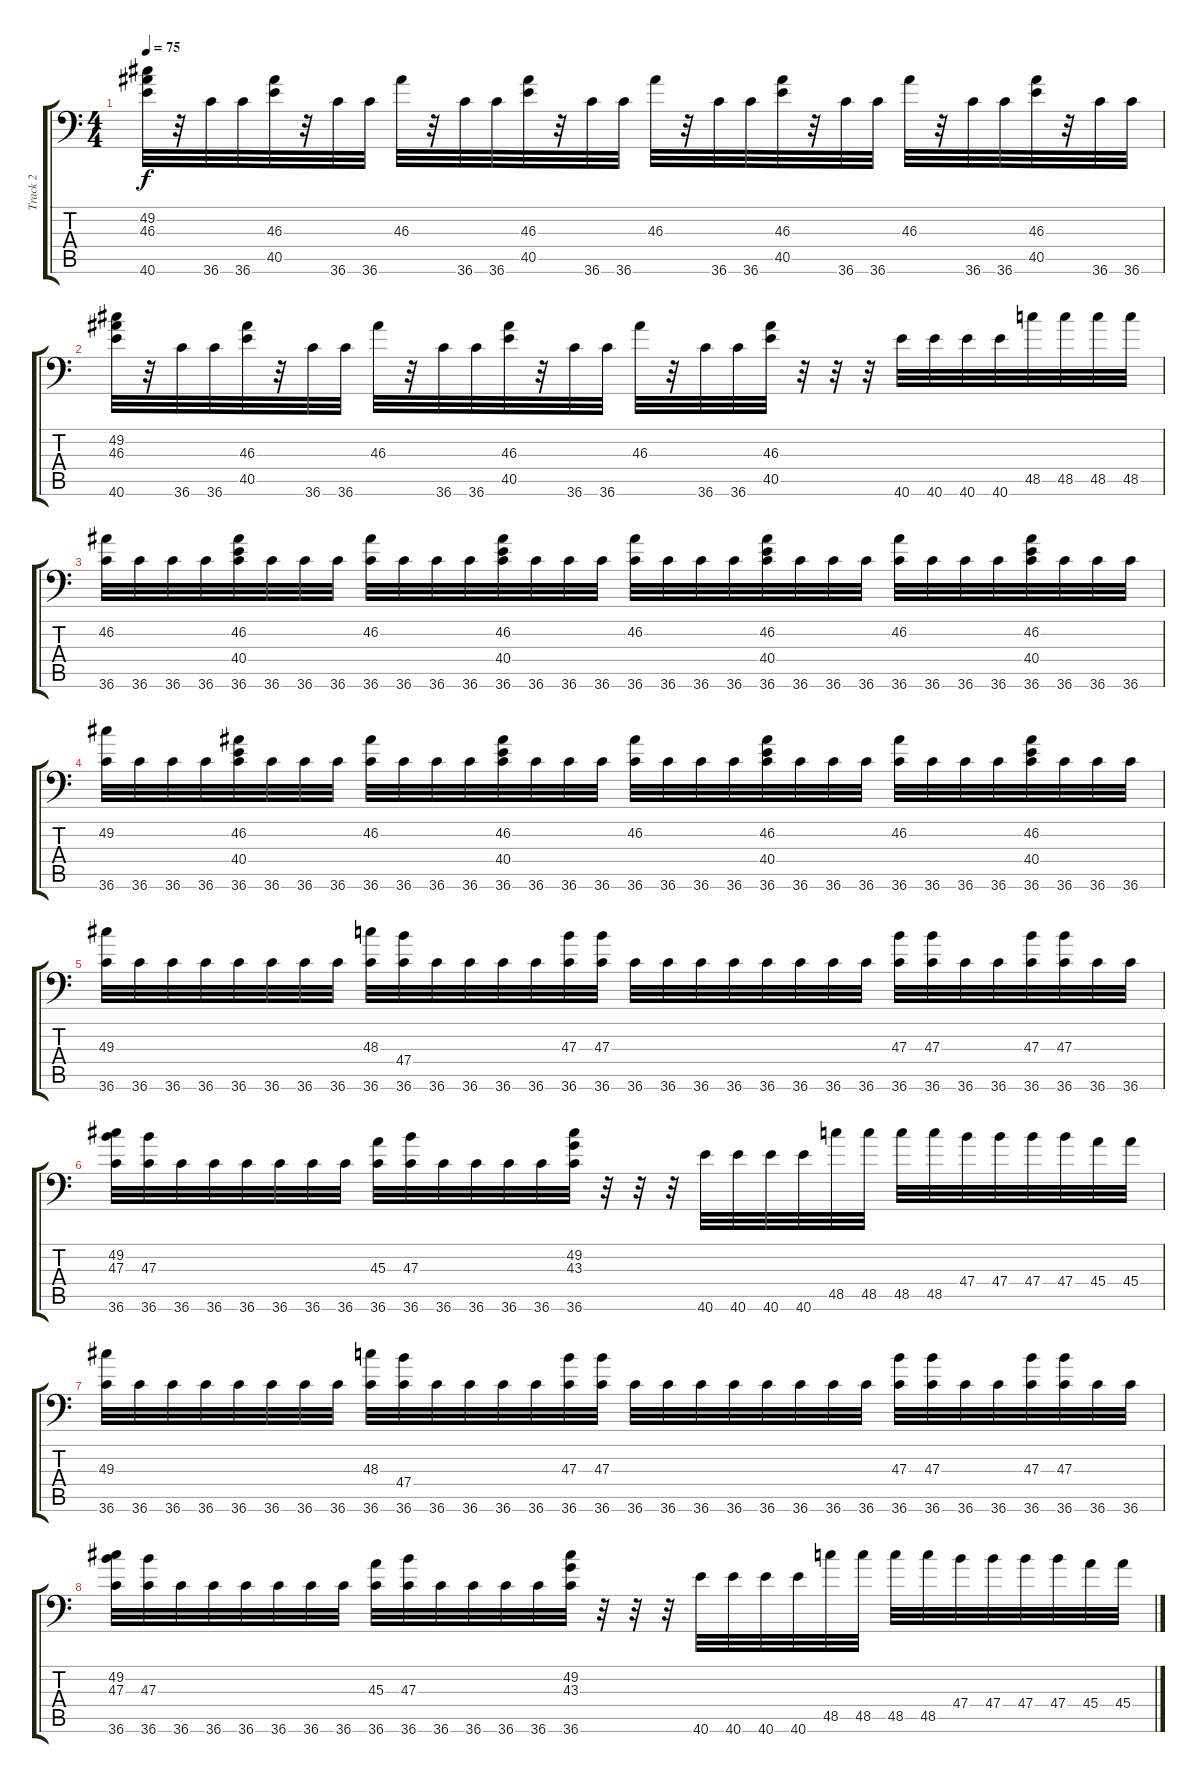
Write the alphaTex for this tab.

\track ("Track 2" "Track 2") {instrument acousticgrandpiano}
\staff {score tabs}
\tuning (C-1 C-1 C-1 C-1 C-1 C-1) {hide}
\ts (4 4)
\tempo 75
\clef f4
\ks c
(49.2 46.3 40.6).32{dy f} r.32 36.6.32 36.6.32 (46.3 40.5).32 r.32 36.6.32 36.6.32 46.3.32 r.32 36.6.32 36.6.32 (46.3 40.5).32 r.32 36.6.32 36.6.32 46.3.32 r.32 36.6.32 36.6.32 (46.3 40.5).32 r.32 36.6.32 36.6.32 46.3.32 r.32 36.6.32 36.6.32 (46.3 40.5).32 r.32 36.6.32 36.6.32 |
(49.2 46.3 40.6).32 r.32 36.6.32 36.6.32 (46.3 40.5).32 r.32 36.6.32 36.6.32 46.3.32 r.32 36.6.32 36.6.32 (46.3 40.5).32 r.32 36.6.32 36.6.32 46.3.32 r.32 36.6.32 36.6.32 (46.3 40.5).32 r.32 r.32 r.32 40.6.32 40.6.32 40.6.32 40.6.32 48.5.32 48.5.32 48.5.32 48.5.32 |
(46.2 36.6).32 36.6.32 36.6.32 36.6.32 (46.2 40.4 36.6).32 36.6.32 36.6.32 36.6.32 (46.2 36.6).32 36.6.32 36.6.32 36.6.32 (46.2 40.4 36.6).32 36.6.32 36.6.32 36.6.32 (46.2 36.6).32 36.6.32 36.6.32 36.6.32 (46.2 40.4 36.6).32 36.6.32 36.6.32 36.6.32 (46.2 36.6).32 36.6.32 36.6.32 36.6.32 (46.2 40.4 36.6).32 36.6.32 36.6.32 36.6.32 |
(49.2 36.6).32 36.6.32 36.6.32 36.6.32 (46.2 40.4 36.6).32 36.6.32 36.6.32 36.6.32 (46.2 36.6).32 36.6.32 36.6.32 36.6.32 (46.2 40.4 36.6).32 36.6.32 36.6.32 36.6.32 (46.2 36.6).32 36.6.32 36.6.32 36.6.32 (46.2 40.4 36.6).32 36.6.32 36.6.32 36.6.32 (46.2 36.6).32 36.6.32 36.6.32 36.6.32 (46.2 40.4 36.6).32 36.6.32 36.6.32 36.6.32 |
(49.3 36.6).32 36.6.32 36.6.32 36.6.32 36.6.32 36.6.32 36.6.32 36.6.32 (48.3 36.6).32 (47.4 36.6).32 36.6.32 36.6.32 36.6.32 36.6.32 (47.3 36.6).32 (47.3 36.6).32 36.6.32 36.6.32 36.6.32 36.6.32 36.6.32 36.6.32 36.6.32 36.6.32 (47.3 36.6).32 (47.3 36.6).32 36.6.32 36.6.32 (47.3 36.6).32 (47.3 36.6).32 36.6.32 36.6.32 |
(49.2 47.3 36.6).32 (47.3 36.6).32 36.6.32 36.6.32 36.6.32 36.6.32 36.6.32 36.6.32 (45.3 36.6).32 (47.3 36.6).32 36.6.32 36.6.32 36.6.32 36.6.32 (49.2 43.3 36.6).32 r.32 r.32 r.32 40.6.32 40.6.32 40.6.32 40.6.32 48.5.32 48.5.32 48.5.32 48.5.32 47.4.32 47.4.32 47.4.32 47.4.32 45.4.32 45.4.32 |
(49.3 36.6).32 36.6.32 36.6.32 36.6.32 36.6.32 36.6.32 36.6.32 36.6.32 (48.3 36.6).32 (47.4 36.6).32 36.6.32 36.6.32 36.6.32 36.6.32 (47.3 36.6).32 (47.3 36.6).32 36.6.32 36.6.32 36.6.32 36.6.32 36.6.32 36.6.32 36.6.32 36.6.32 (47.3 36.6).32 (47.3 36.6).32 36.6.32 36.6.32 (47.3 36.6).32 (47.3 36.6).32 36.6.32 36.6.32 |
(49.2 47.3 36.6).32 (47.3 36.6).32 36.6.32 36.6.32 36.6.32 36.6.32 36.6.32 36.6.32 (45.3 36.6).32 (47.3 36.6).32 36.6.32 36.6.32 36.6.32 36.6.32 (49.2 43.3 36.6).32 r.32 r.32 r.32 40.6.32 40.6.32 40.6.32 40.6.32 48.5.32 48.5.32 48.5.32 48.5.32 47.4.32 47.4.32 47.4.32 47.4.32 45.4.32 45.4.32
